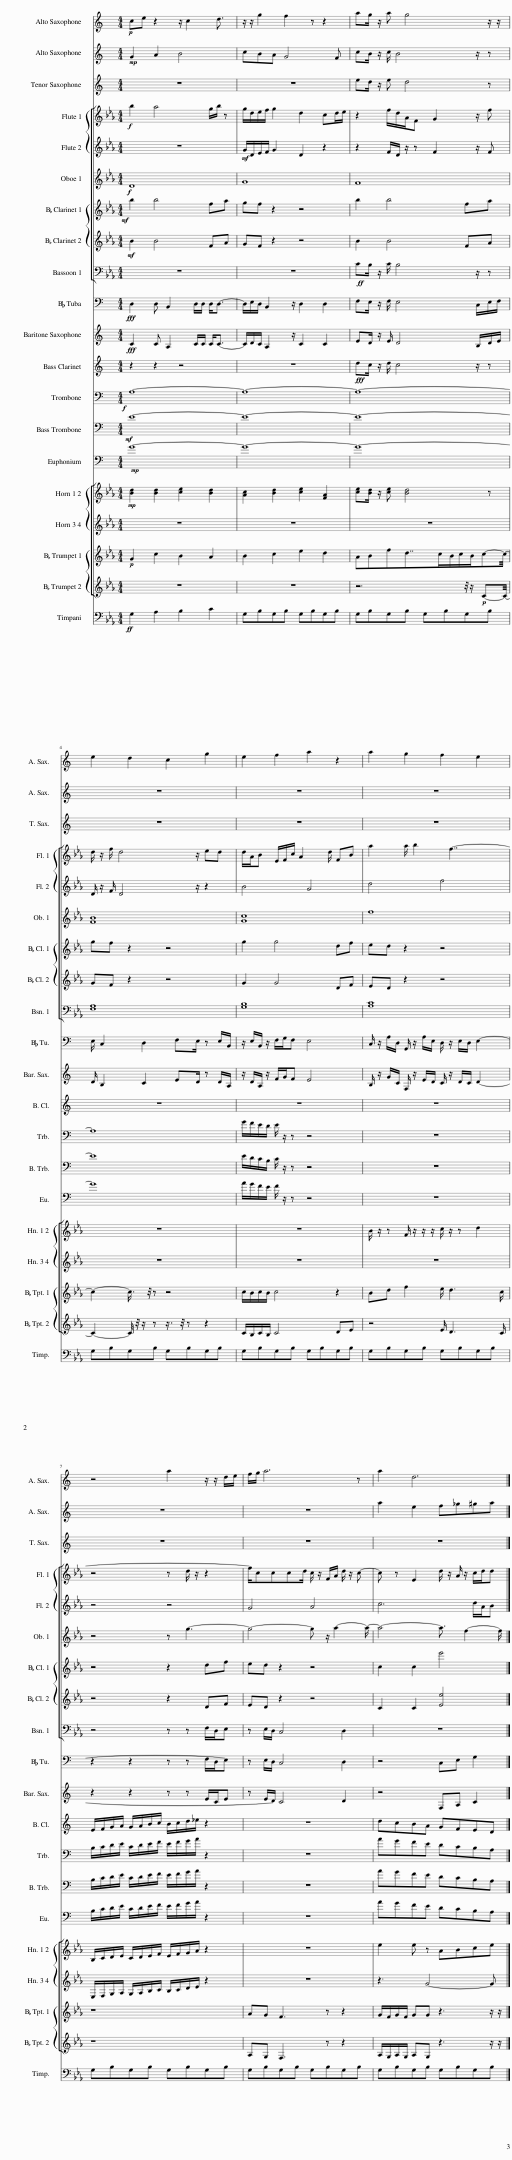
X:1
%%score 1 2 3 [ { 4 5 } 6 { 7 8 } 9 ] 10 11 12 13 14 15 [ { 16 17 } { 18 19 } ] 20
L:1/8
M:4/4
I:linebreak $
K:Eb
V:1 treble transpose=-9
V:2 treble transpose=-9
V:3 treble transpose=-14
V:4 treble
V:5 treble
V:6 treble
V:7 treble transpose=-2
V:8 treble transpose=-2
V:9 bass
V:10 bass
V:11 treble transpose=-21
V:12 treble transpose=-14
V:13 bass
V:14 bass
V:15 bass
V:16 treble transpose=-7
V:17 treble transpose=-7
V:18 treble transpose=-2
V:19 treble transpose=-2
V:20 bass
V:1
[K:C]!p! a^c' z2 z/ a2 b3/2 | z/ z/ e'2 d'2 z z2 | ^f'e'/ z/ f' e'4 z/ z/ |$ ^c'2 b2 a2 e'2 | ^c'2 d'2 ^f'2 z2 | %5
 ^f'2 e'2 d'2 ^c'2 |$ z4 ^f'2 z/ z/ b/^c'/ | d'/e'/ ^f'6 z | ^f'2 b6 |] %9
V:2
[K:C]!mp! e2 ^f2 ^g4 | a^g^f e4 d | a^g/ z/ a/ g4 z/ z |$ z8 | z8 | %5
 z8 |$ z8 | z8 | ^f'2 ^c'2 d'_e'^e'f' |] %9
V:3
[K:C] z8 | z8 | ^f'e'/ z/ f' e'4 z |$ z8 | z8 | %5
 z8 |$ z8 | z8 | z8 |] %9
V:4
!f! b2 a4 g/b/ z | g/d/e/f/ g2 d2 cd/e/ | z2 f/d/A/F G2 z/ f |$ d/ z/ f/ d4 z/ ed | d/A/B E/F/c/ A2 d/ FB | %5
 a2 a/ b2 f7/2- |$ z4 z d/ z/ z2 | f/cccd/ c/ z/ F/A/ d/ z/ c- | c z E2 d/ z/ A/ z/ c/d/d |] %9
V:5
 z8 |!mf! G/D/E/F/ G2 D2 z2 | z2 F/D/ z/ z F2 z/ F |$ D/ z/ F/ D4 z/ z2 | B4 G4 | %5
 d4 f4 |$ z4 z4 | G4 A4 | c6 d/A/B |] %9
V:6
!f! D8 | G8 | F8 |$ [FB]8 | [Gc]8 | %5
 f8 |$ z4 z g3- | g4- g z/ a2- a/- | a4- a3/2 f2- f/ |] %9
V:7
!mf! c'2 c'4 gb | =ag z2 z4 | c'2 c'4 gb |$ =ag z2 z4 | =a2 a4 =eg | %5
 f=e z2 z4 |$ z4 z2 =eg | f=e z2 z4 | d2 d2 f'4 |] %9
V:8
!mf! c2 c4 GB | =AG z2 z4 | c2 c4 GB |$ =AG z2 z4 | =A2 A4 =EG | %5
 F=E z2 z4 |$ z4 z2 =EG | F=E z2 z4 | D2 D2 [Ff]4 |] %9
V:9
 z8 | z8 |!ff! CB,/ z/ C/ B,4 z/ z |$ [F,A,]8 | [G,B,]8 | %5
 [A,C]8 |$ z4 z z F,/D,/E, | z E,/D,/ C,4 D,2 | z8 |] %9
V:10
[K:C]!fff! D,2 D, B,,2 D,/D,/ D,<D,- | D,/E,/D,/ B,,2 z/ D,2 D,2 | F,E,/ z/ F,/ E,4 C,/E,/F,/ |$ E,/ C,2 D,2 F,E,/ z E,/B,,/ | z/ E,/B,,/ z/ F,/G,/F, E,4 | %5
 C,/ z/ A,/D,/ G,,/ z/ A,/E,/ D,/ z/ E,/D,/ E,2- |$ z2 z2 z z F,/D,/E, | z E,/D,/ C,4 D,2 | z4 C,E, G,2 |] %9
V:11
[K:C]!fff! a2 a ^f2 a/a/ a<a- | a/b/a/ ^f2 z/ a2 a2 | ^c'b/ z/ c'/ b4 ^g/b/c'/ |$ b/ ^g2 a2 ^c'b/ z b/^f/ | z/ b/^f/ z/ d'/e'/d' ^c'4 | %5
 ^g/ z/ e'/a/ d/ z/ ^c'/b/ a/ z/ b/a/ b2- |$ z2 z2 z z ^c'/a/c' | z ^c'/b/ a4 b2 | z4 d^f a2 |] %9
V:12
[K:C] z2 z2 z4 | z8 |!fff! e'd'/ z/ e'/ d'4 z/ z |$ z8 | z8 | %5
 z8 |$ ^f/g/a/b/ a/b/^c'/d'/ c'/d'/e'/f'/ z2 | z8 | e'd'^c'b ag^fe |] %9
V:13
[K:C]!f! A,8- | A,8- | A,8- |$ A,8 | G/F/E/D/ E/ z/ z z4 | %5
 z8 |$ B,/C/D/E/ C/D/E/F/ E/F/G/A/ z2 | z8 | AGFE DCB,A, |] %9
V:14
[K:C]!mf! E8- | E8- | E8- |$ E8 | E/D/C/B,/ C/ z/ z z4 | %5
 z8 |$ B,/C/D/E/ C/D/E/F/ E/F/G/A/ z2 | z8 | AGFE DCB,A, |] %9
V:15
[K:C]!mp! G8- | G8- | G8- |$ G8 | A/G/F/E/ F/ z/ z z4 | %5
 z8 |$ B,/C/D/E/ C/D/E/F/ E/F/G/A/ z2 | z8 | AGFE DCB,A, |] %9
V:16
!mp! [f=a]2 [fa]2 [gb]2 [fa]2 | [eg]2 [f=a]2 [gb]2 [ce]2 | [gb][f=a]/ z/ [gb] [fa]4 z |$ z8 | z8 | %5
 f/ z/ z c/ z/ z/ z/ g/ z/ z =a2 |$ F/G/=A/B/ G/A/B/c/ B/c/d/e/ z2 | z8 | b2 b z efgb |] %9
V:17
 z8 | z8 | z8 |$ z8 | z8 | %5
 z8 |$ B,/C/D/E/ D/E/F/G/ F/G/=A/B/ z2 | z8 | z3 d4- d |] %9
V:18
!p! =A2 d2 c2 B2 | c2 d2 f2 =e2 | Bcg=e7/4d/c/d/c/d-d/4- |$ d2- d3/4 z/4 z z4 | d/c/d/c/ d4 z2 | %5
 c=e g2 f/ e3 d/ |$ z8 | B=A G3 z z2 | =A/G/A/G/ AA z3 z/ z/ |] %9
V:19
 z8 | z8 | z6 z/4 z/!p! D-D/4- |$ D2- D/4 z/4 z/ z z3/4 z/4 z z2 | D/C/D/C/ D4 =EF | %5
 z4 F/ =E3 D/ |$ z8 | B,=A, G,3 z z2 | B,/=A,/B,/A,/ B,A, z3 z/ z/ |] %9
V:20
!ff! G,2 A,2 B,2 C2 | G,B,G,B, G,B,G,B, | G,B,G,B, G,B,G,B, |$ G,B,G,B, G,B,G,B, | G,B,G,B, G,B,G,B, | %5
 G,B,G,B, G,B,G,B, |$ G,B,G,B, G,B,G,B, | G,B,G,B, G,B,G,B, | G,B,G,B, G,B,G,B, |] %9
